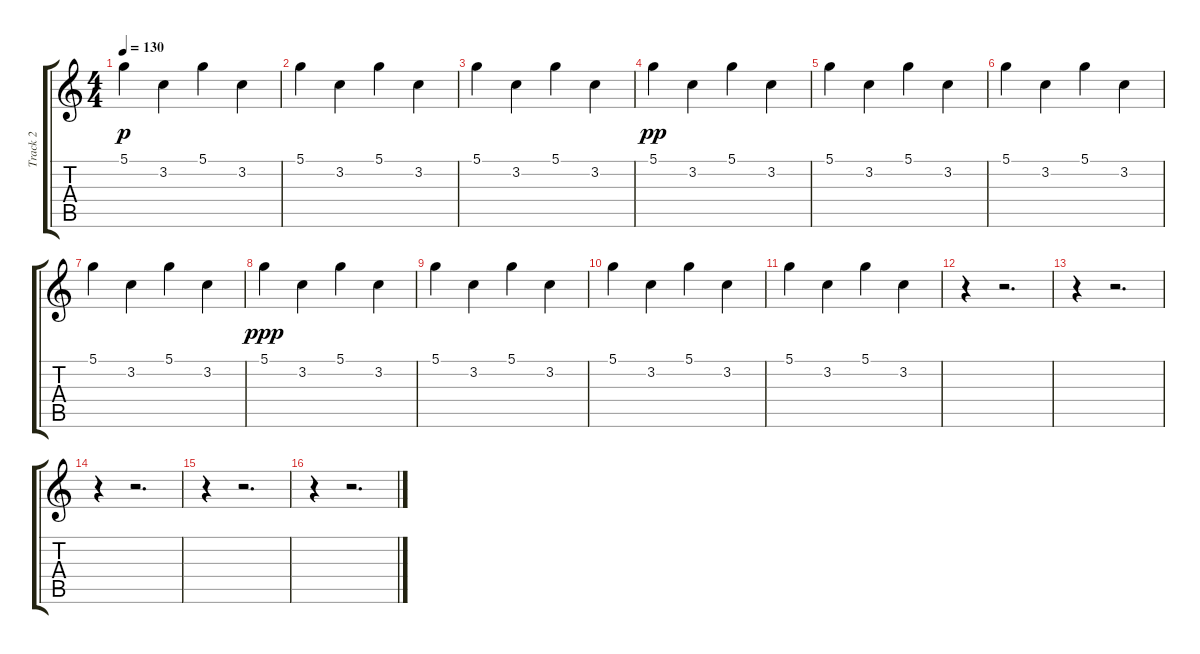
\track ("Track 2" "Track 2") {mute instrument acousticguitarsteel}
\staff {score tabs}
\tuning (D4 A3 F3 C3 G2 C2) {hide}
\ts (4 4)
\tempo 130
\clef g2
\ks c
5.1.4{dy p} 3.2.4 5.1.4 3.2.4 |
5.1.4 3.2.4 5.1.4 3.2.4 |
5.1.4 3.2.4 5.1.4 3.2.4 |
5.1.4{dy pp} 3.2.4 5.1.4 3.2.4 |
5.1.4 3.2.4 5.1.4 3.2.4 |
5.1.4 3.2.4 5.1.4 3.2.4 |
5.1.4 3.2.4 5.1.4 3.2.4 |
5.1.4{dy ppp} 3.2.4 5.1.4 3.2.4 |
5.1.4 3.2.4 5.1.4 3.2.4 |
5.1.4 3.2.4 5.1.4 3.2.4 |
5.1.4 3.2.4 5.1.4 3.2.4 |
r.4 r.2{d} |
r.4 r.2{d} |
r.4 r.2{d} |
r.4 r.2{d} |
r.4 r.2{d}
